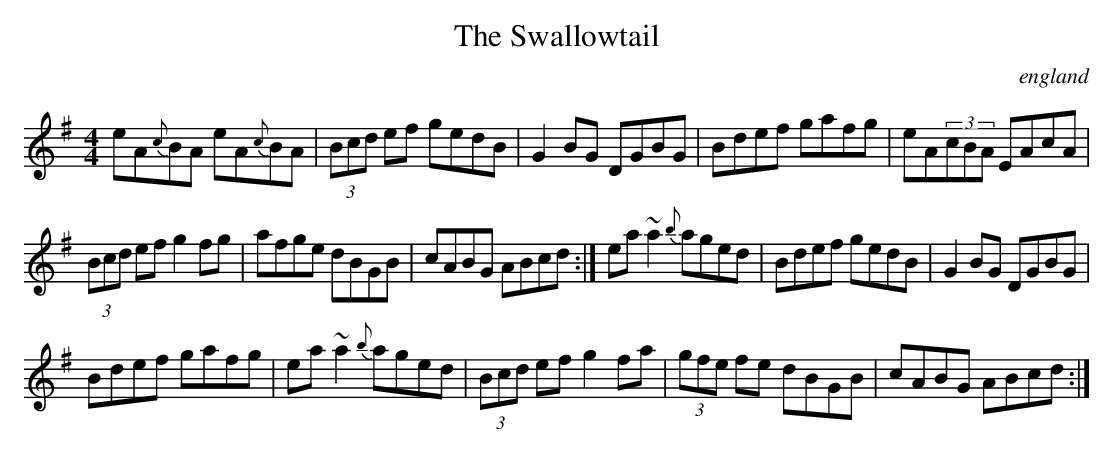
X:1
T:The Swallowtail
O:england
M:4/4
K:G
eA{c}BA eA{c}BA | (3Bcd ef gedB | G2BG DGBG | Bdef gafg | eA(3cBA EAcA |
(3Bcd ef g2fg | afge dBGB | cABG ABcd :| ea~a2 {b}aged | Bdef gedB | G2BG DGBG |
Bdef gafg | ea~a2 {b}aged | (3Bcd ef g2fa | (3gfe fe dBGB | cABG ABcd :|
